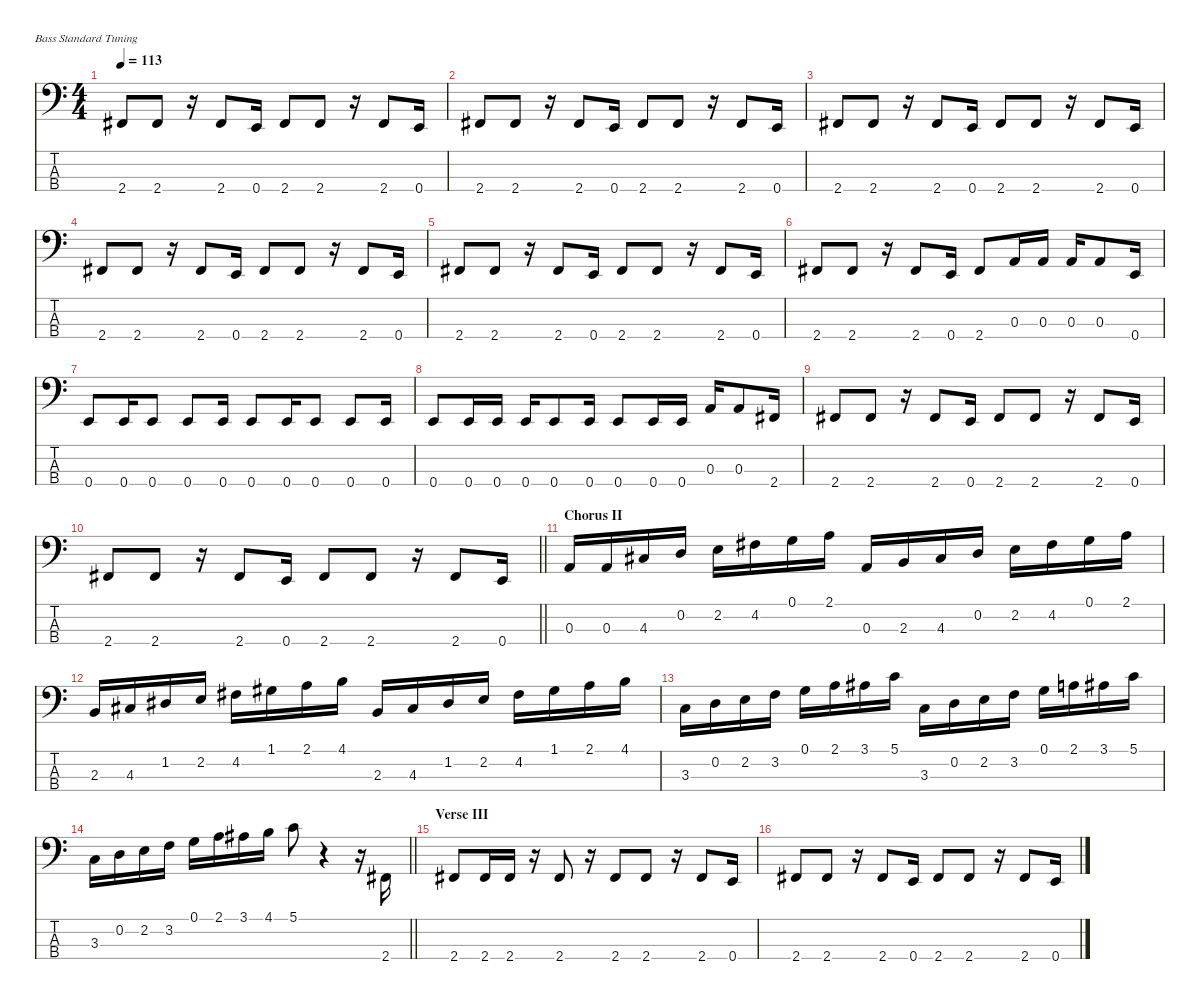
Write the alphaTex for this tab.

\defaultSystemsLayout 4
\hideDynamics
\bracketExtendMode nobrackets
\singleTrackTrackNamePolicy hidden
\multiTrackTrackNamePolicy hidden
\firstSystemTrackNameMode fullname
\firstSystemTrackNameOrientation horizontal
\otherSystemsTrackNameOrientation horizontal
\track ("Bass" "el.bs.") {instrument electricbassfinger}
\staff {score tabs}
\tuning (G2 D2 A1 E1)
\ts (4 4)
\tempo 113
\clef f4
\ks c
2.4{acc #}.8{dy f beam Up} 2.4{acc #}.8{beam Up} r.16{beam Up} 2.4{acc #}.8{beam Up} 0.4.16{beam Up} 2.4{acc #}.8{beam Up} 2.4{acc #}.8{beam Up} r.16{beam Up} 2.4{acc #}.8{beam Up} 0.4.16{beam Up} |
2.4{acc #}.8{beam Up} 2.4{acc #}.8{beam Up} r.16{beam Up} 2.4{acc #}.8{beam Up} 0.4.16{beam Up} 2.4{acc #}.8{beam Up} 2.4{acc #}.8{beam Up} r.16{beam Up} 2.4{acc #}.8{beam Up} 0.4.16{beam Up} |
2.4{acc #}.8{beam Up} 2.4{acc #}.8{beam Up} r.16{beam Up} 2.4{acc #}.8{beam Up} 0.4.16{beam Up} 2.4{acc #}.8{beam Up} 2.4{acc #}.8{beam Up} r.16{beam Up} 2.4{acc #}.8{beam Up} 0.4.16{beam Up} |
2.4{acc #}.8{beam Up} 2.4{acc #}.8{beam Up} r.16{beam Up} 2.4{acc #}.8{beam Up} 0.4.16{beam Up} 2.4{acc #}.8{beam Up} 2.4{acc #}.8{beam Up} r.16{beam Up} 2.4{acc #}.8{beam Up} 0.4.16{beam Up} |
2.4{acc #}.8{beam Up} 2.4{acc #}.8{beam Up} r.16{beam Up} 2.4{acc #}.8{beam Up} 0.4.16{beam Up} 2.4{acc #}.8{beam Up} 2.4{acc #}.8{beam Up} r.16{beam Up} 2.4{acc #}.8{beam Up} 0.4.16{beam Up} |
2.4{acc #}.8{beam Up} 2.4{acc #}.8{beam Up} r.16{beam Up} 2.4{acc #}.8{beam Up} 0.4.16{beam Up} 2.4{acc #}.8{beam Up} 0.3.16{beam Up} 0.3.16{beam Up} 0.3.16{beam Up} 0.3.8{beam Up} 0.4.16{beam Up} |
0.4.8{beam Up} 0.4.16{beam Up} 0.4.8{beam Up} 0.4.8{beam Up} 0.4.16{beam Up} 0.4.8{beam Up} 0.4.16{beam Up} 0.4.8{beam Up} 0.4.8{beam Up} 0.4.16{beam Up} |
0.4.8{beam Up} 0.4.16{beam Up} 0.4.16{beam Up} 0.4.16{beam Up} 0.4.8{beam Up} 0.4.16{beam Up} 0.4.8{beam Up} 0.4.16{beam Up} 0.4.16{beam Up} 0.3.16{beam Up} 0.3.8{beam Up} 2.4{acc #}.16{beam Up} |
2.4{acc #}.8{beam Up} 2.4{acc #}.8{beam Up} r.16{beam Up} 2.4{acc #}.8{beam Up} 0.4.16{beam Up} 2.4{acc #}.8{beam Up} 2.4{acc #}.8{beam Up} r.16{beam Up} 2.4{acc #}.8{beam Up} 0.4.16{beam Up} |
\barLineRight lightlight
2.4{acc #}.8{beam Up} 2.4{acc #}.8{beam Up} r.16{beam Up} 2.4{acc #}.8{beam Up} 0.4.16{beam Up} 2.4{acc #}.8{beam Up} 2.4{acc #}.8{beam Up} r.16{beam Up} 2.4{acc #}.8{beam Up} 0.4.16{beam Up} |
\section ("" "Chorus II")
0.3.16{beam Up} 0.3.16{beam Up} 4.3{acc #}.16{beam Up} 0.2.16{beam Up} 2.2.16{beam Down} 4.2{acc #}.16{beam Down} 0.1.16{beam Down} 2.1.16{beam Down} 0.3.16{beam Up} 2.3.16{beam Up} 4.3{acc #}.16{beam Up} 0.2.16{beam Up} 2.2.16{beam Down} 4.2{acc #}.16{beam Down} 0.1.16{beam Down} 2.1.16{beam Down} |
2.3.16{beam Up} 4.3{acc #}.16{beam Up} 1.2{acc #}.16{beam Up} 2.2.16{beam Up} 4.2{acc #}.16{beam Down} 1.1{acc #}.16{beam Down} 2.1.16{beam Down} 4.1.16{beam Down} 2.3.16{beam Up} 4.3{acc #}.16{beam Up} 1.2{acc #}.16{beam Up} 2.2.16{beam Up} 4.2{acc #}.16{beam Down} 1.1{acc #}.16{beam Down} 2.1.16{beam Down} 4.1.16{beam Down} |
3.3.16{beam Down} 0.2.16{beam Down} 2.2.16{beam Down} 3.2.16{beam Down} 0.1.16{beam Down} 2.1.16{beam Down} 3.1{acc #}.16{beam Down} 5.1.16{beam Down} 3.3.16{beam Down} 0.2.16{beam Down} 2.2.16{beam Down} 3.2.16{beam Down} 0.1.16{beam Down} 2.1.16{beam Down} 3.1{acc #}.16{beam Down} 5.1.16{beam Down} |
\barLineRight lightlight
3.3.16{beam Down} 0.2.16{beam Down} 2.2.16{beam Down} 3.2.16{beam Down} 0.1.16{beam Down} 2.1.16{beam Down} 3.1{acc #}.16{beam Down} 4.1.16{beam Down} 5.1.8{beam Down} r.4{beam Down} r.16{beam Down} 2.4{acc #}.16{beam Up} |
\section ("" "Verse III")
2.4{acc #}.8{beam Up} 2.4{acc #}.16{beam Up} 2.4{acc #}.16{beam Up} r.16{beam Up} 2.4{acc #}.8{beam Up} r.16{beam Up} 2.4{acc #}.8{beam Up} 2.4{acc #}.8{beam Up} r.16{beam Up} 2.4{acc #}.8{beam Up} 0.4.16{beam Up} |
2.4{acc #}.8{beam Up} 2.4{acc #}.8{beam Up} r.16{beam Up} 2.4{acc #}.8{beam Up} 0.4.16{beam Up} 2.4{acc #}.8{beam Up} 2.4{acc #}.8{beam Up} r.16{beam Up} 2.4{acc #}.8{beam Up} 0.4.16{beam Up}
